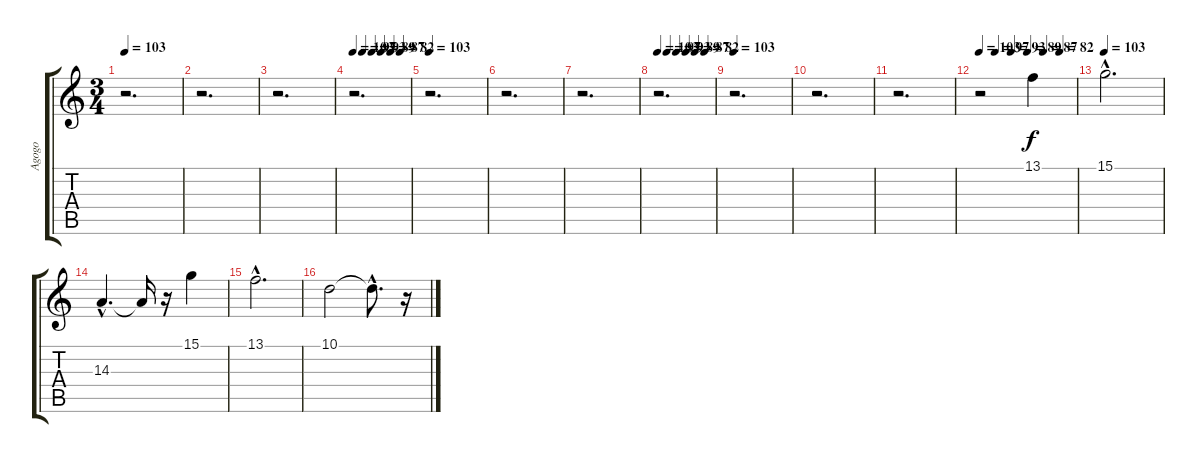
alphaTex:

\track ("Agogo" "Agogo") {instrument agogo}
\staff {score tabs}
\tuning (E4 B3 G3 D3 A2 E2) {hide}
\ts (3 4)
\tempo 103
\clef g2
\ks c
r.2{d dy f instrument agogo} |
r.2{d} |
r.2{d} |
\tempo 103
\tempo (97 0.16666666666666666)
\tempo (93 0.3333333333333333)
\tempo (89 0.5)
\tempo (87 0.6666666666666666)
\tempo (82 0.8333333333333334)
r.2{d} |
\tempo 103
r.2{d} |
r.2{d} |
r.2{d} |
\tempo 103
\tempo (97 0.16666666666666666)
\tempo (93 0.3333333333333333)
\tempo (89 0.5)
\tempo (87 0.6666666666666666)
\tempo (82 0.8333333333333334)
r.2{d} |
\tempo 103
r.2{d} |
r.2{d} |
r.2{d} |
\tempo 103
\tempo (97 0.16666666666666666)
\tempo (93 0.3333333333333333)
\tempo (89 0.5)
\tempo (87 0.6666666666666666)
\tempo (82 0.8333333333333334)
r.2 13.1.4 |
\tempo 103
15.1{hac}.2{d} |
14.3{hac}.4{d} 14.3{t}.16 r.16 15.1.4 |
13.1{hac}.2{d} |
10.1.2 10.1{hac t}.8{d} r.16
